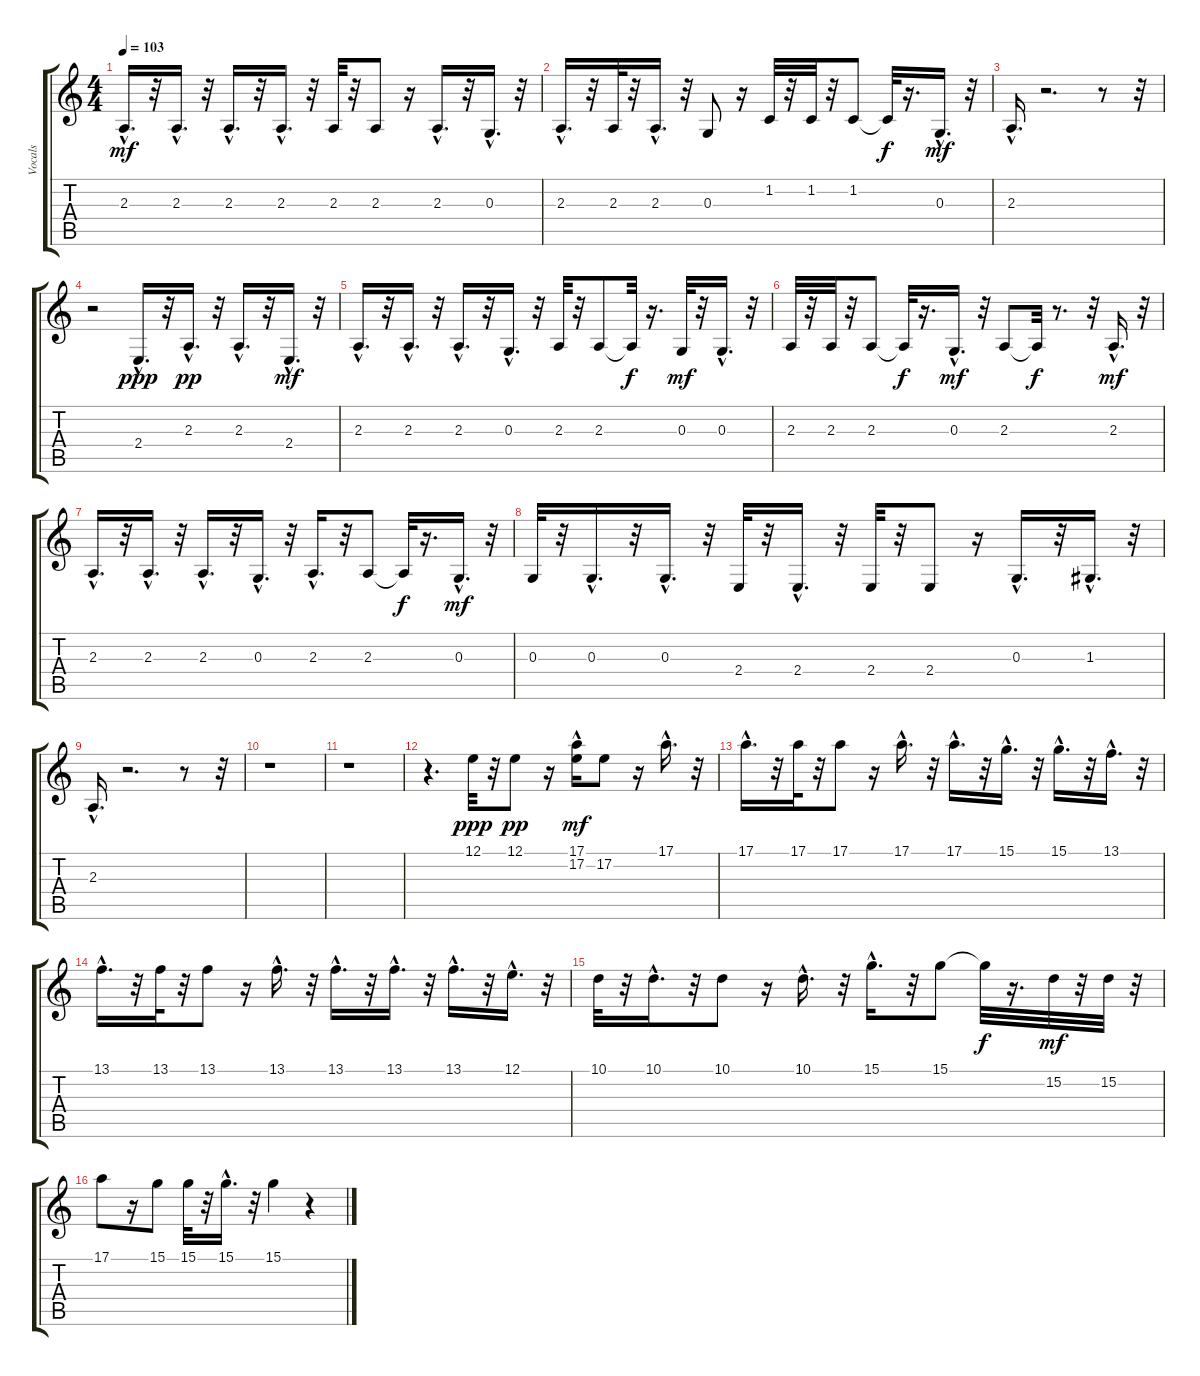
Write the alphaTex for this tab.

\track ("Vocals" "Vocals") {instrument stringensemble1}
\staff {score tabs}
\tuning (E4 B3 G3 D3 A2 E2) {hide}
\ts (4 4)
\tempo 103
\clef g2
\ks c
2.3{hac}.16{d dy mf} r.32 2.3{hac}.16{d} r.32 2.3{hac}.16{d} r.32 2.3{hac}.16{d} r.32 2.3.32 r.32 2.3.8 r.16 2.3{hac}.16{d} r.32 0.3{hac}.16{d} r.32 |
2.3{hac}.16{d} r.32 2.3.32 r.32 2.3{hac}.16{d} r.32 0.3.8 r.16 1.2.32 r.32 1.2.32 r.32 1.2.8 1.2{t}.32{dy f} r.16{d} 0.3{hac}.16{d dy mf} r.32 |
2.3{hac}.16{d} r.2{d} r.8 r.32 |
r.2 2.4{hac}.16{d dy ppp} r.32 2.3{hac}.16{d dy pp} r.32 2.3{hac}.16{d} r.32 2.4{hac}.16{d dy mf} r.32 |
2.3{hac}.16{d} r.32 2.3{hac}.16{d} r.32 2.3{hac}.16{d} r.32 0.3{hac}.16{d} r.32 2.3.32 r.32 2.3.8 2.3{t}.32{dy f} r.16{d} 0.3.32{dy mf} r.32 0.3{hac}.16{d} r.32 |
2.3.32 r.32 2.3.32 r.32 2.3.8 2.3{t}.32{dy f} r.16{d} 0.3{hac}.16{d dy mf} r.32 2.3.8 2.3{t}.32{dy f} r.8{d} r.32 2.3{hac}.16{d dy mf} r.32 |
2.3{hac}.16{d} r.32 2.3{hac}.16{d} r.32 2.3{hac}.16{d} r.32 0.3{hac}.16{d} r.32 2.3{hac}.16{d} r.32 2.3.8 2.3{t}.32{dy f} r.16{d} 0.3{hac}.16{d dy mf} r.32 |
0.3.32 r.32 0.3{hac}.16{d} r.32 0.3{hac}.16{d} r.32 2.4.32 r.32 2.4{hac}.16{d} r.32 2.4.32 r.32 2.4.8 r.16 0.3{hac}.16{d} r.32 1.3{hac}.16{d} r.32 |
2.3{hac}.16{d} r.2{d} r.8 r.32 |
r.1 |
r.1 |
r.4{d} 12.1.32{dy ppp} r.32 12.1.8{dy pp} r.16 (17.1{hac} 17.2).16{dy mf} 17.2.8 r.16 17.1{hac}.16{d} r.32 |
17.1{hac}.16{d} r.32 17.1.32 r.32 17.1.8 r.16 17.1{hac}.16{d} r.32 17.1{hac}.16{d} r.32 15.1{hac}.16{d} r.32 15.1{hac}.16{d} r.32 13.1{hac}.16{d} r.32 |
13.1{hac}.16{d} r.32 13.1.32 r.32 13.1.8 r.16 13.1{hac}.16{d} r.32 13.1{hac}.16{d} r.32 13.1{hac}.16{d} r.32 13.1{hac}.16{d} r.32 12.1{hac}.16{d} r.32 |
10.1.32 r.32 10.1{hac}.16{d} r.32 10.1.8 r.16 10.1{hac}.16{d} r.32 15.1{hac}.16{d} r.32 15.1.8 15.1{t}.32{dy f} r.16{d} 15.2.32{dy mf} r.32 15.2.32 r.32 |
17.1.8 r.16 15.1.8 15.1.32 r.32 15.1{hac}.16{d} r.32 15.1.4 r.4
